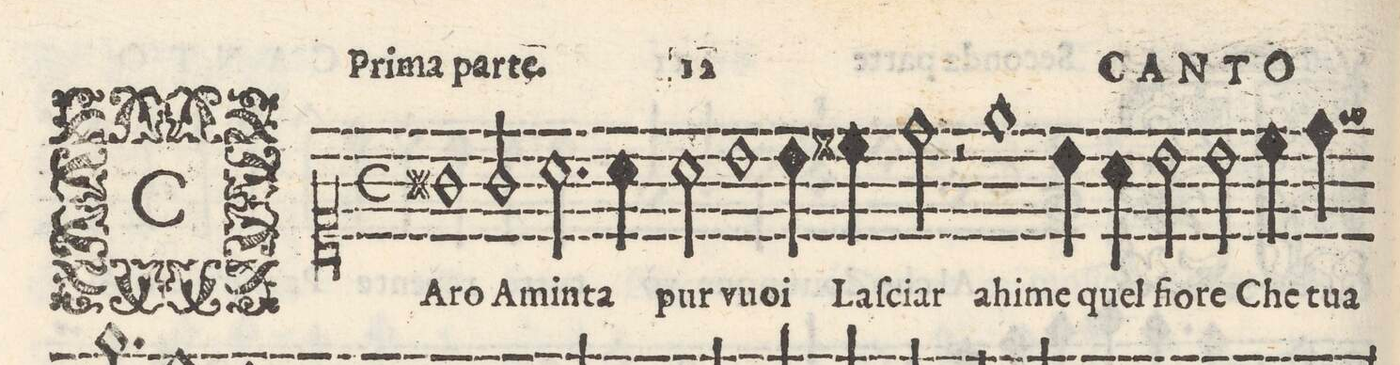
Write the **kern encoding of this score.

**kern	**text
*I"CANTO	*
*clefC1	*
*k[]	*
*M2/1	*
*met(c)	*
1g#X	CA-
2g#/	-ro A
2.a\	min-
=2-	=2-
4a\	-ta
2a\	pur
1b	vuoi
=3-	=3-
4b\	Laſ-
4cc#X\	-ci-
2dd\	-ar
2r	.
1ee\	ahi-
=4-	=4-
4b\	-me
4a\	quel
2b\	fio-
2b\	-re
=5-	=5-
4ccny\	Che
4dd\	tua
*-	*-
